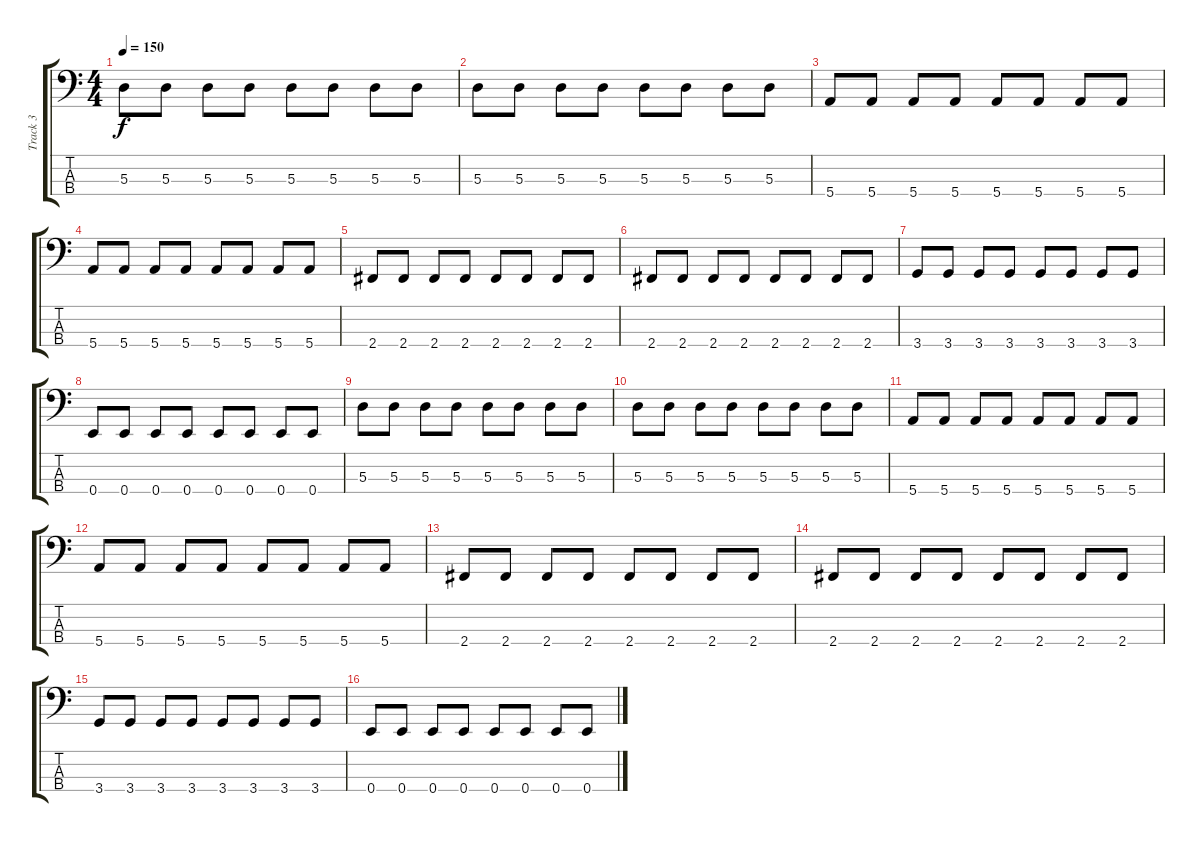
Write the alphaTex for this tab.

\track ("Track 3" "Track 3") {instrument acousticguitarnylon}
\staff {score tabs}
\tuning (G2 D2 A1 E1) {hide}
\ts (4 4)
\tempo 150
\clef f4
\ks c
5.3.8{dy f} 5.3.8 5.3.8 5.3.8 5.3.8 5.3.8 5.3.8 5.3.8 |
5.3.8 5.3.8 5.3.8 5.3.8 5.3.8 5.3.8 5.3.8 5.3.8 |
5.4.8 5.4.8 5.4.8 5.4.8 5.4.8 5.4.8 5.4.8 5.4.8 |
5.4.8 5.4.8 5.4.8 5.4.8 5.4.8 5.4.8 5.4.8 5.4.8 |
2.4.8 2.4.8 2.4.8 2.4.8 2.4.8 2.4.8 2.4.8 2.4.8 |
2.4.8 2.4.8 2.4.8 2.4.8 2.4.8 2.4.8 2.4.8 2.4.8 |
3.4.8 3.4.8 3.4.8 3.4.8 3.4.8 3.4.8 3.4.8 3.4.8 |
0.4.8 0.4.8 0.4.8 0.4.8 0.4.8 0.4.8 0.4.8 0.4.8 |
5.3.8 5.3.8 5.3.8 5.3.8 5.3.8 5.3.8 5.3.8 5.3.8 |
5.3.8 5.3.8 5.3.8 5.3.8 5.3.8 5.3.8 5.3.8 5.3.8 |
5.4.8 5.4.8 5.4.8 5.4.8 5.4.8 5.4.8 5.4.8 5.4.8 |
5.4.8 5.4.8 5.4.8 5.4.8 5.4.8 5.4.8 5.4.8 5.4.8 |
2.4.8 2.4.8 2.4.8 2.4.8 2.4.8 2.4.8 2.4.8 2.4.8 |
2.4.8 2.4.8 2.4.8 2.4.8 2.4.8 2.4.8 2.4.8 2.4.8 |
3.4.8 3.4.8 3.4.8 3.4.8 3.4.8 3.4.8 3.4.8 3.4.8 |
0.4.8 0.4.8 0.4.8 0.4.8 0.4.8 0.4.8 0.4.8 0.4.8
